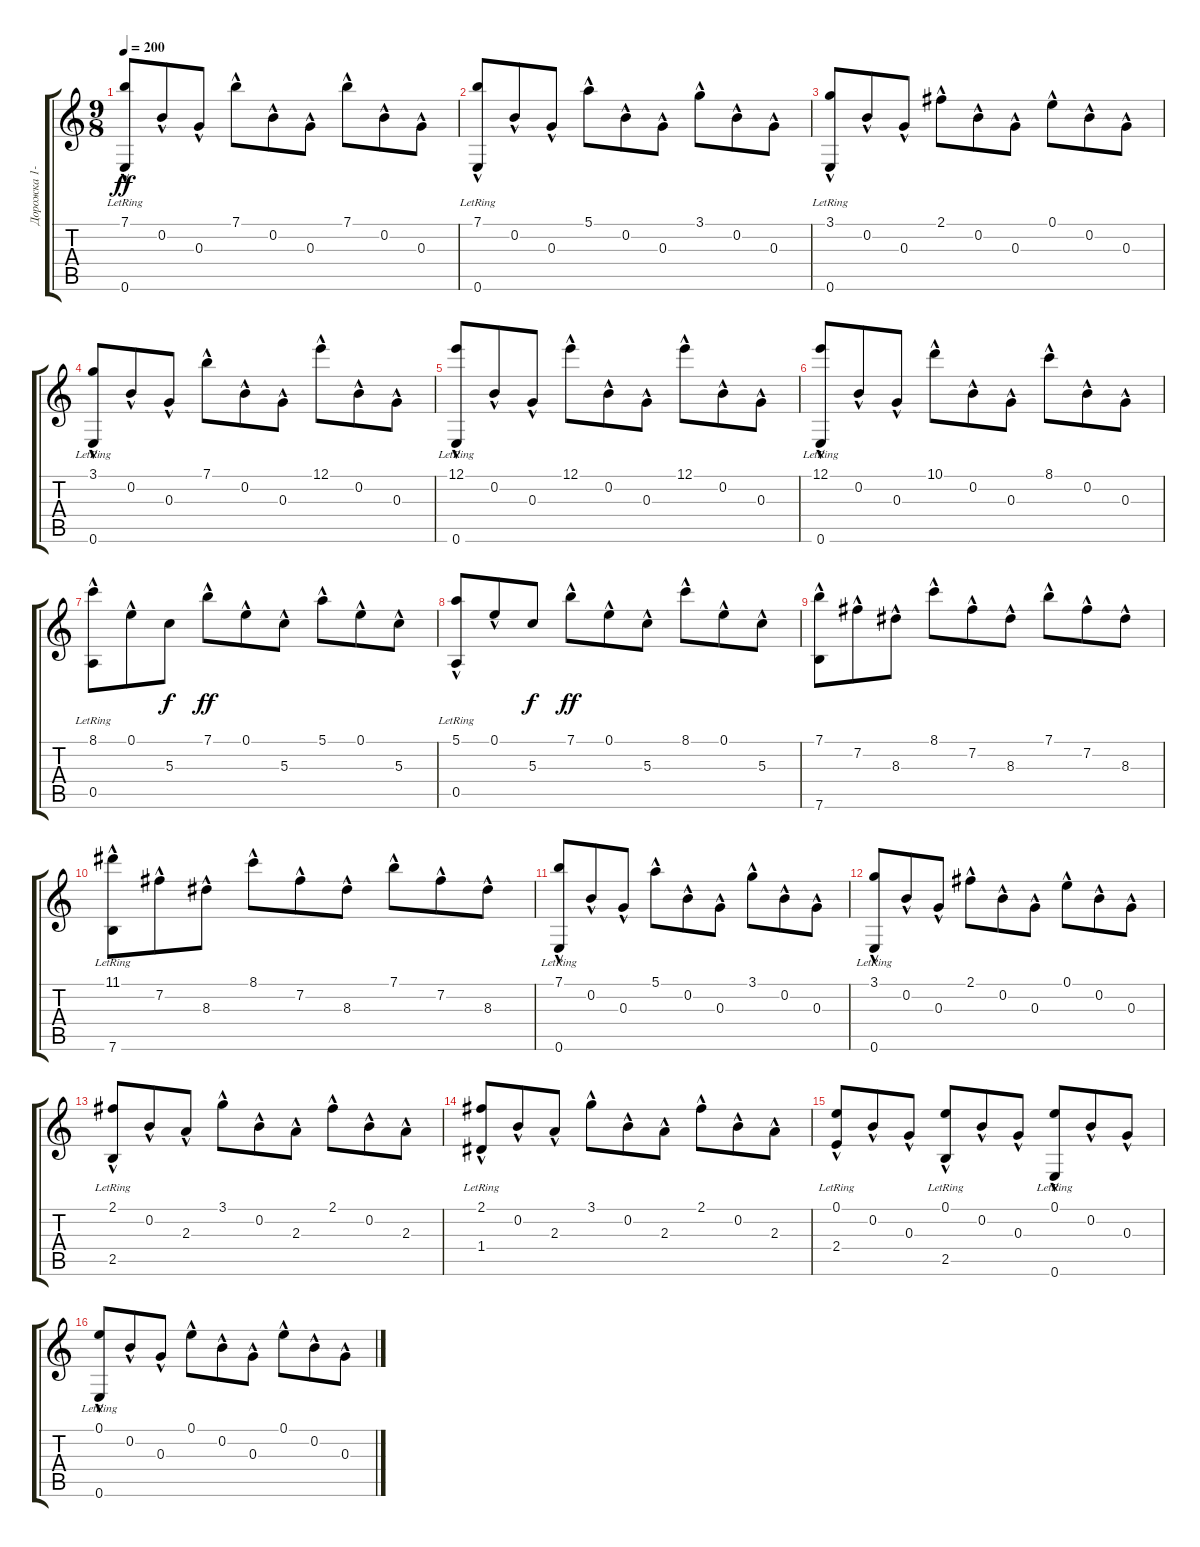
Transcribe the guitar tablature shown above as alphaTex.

\track ("Дорожка 1-2" "Дорожка 1-") {instrument acousticguitarnylon}
\staff {score tabs}
\tuning (E4 B3 G3 D3 A2 E2) {hide}
\ts (9 8)
\tempo 200
\clef g2
\ks c
(7.1{hac} 0.6{lr}).8{dy ff} 0.2{hac}.8 0.3{hac}.8 7.1{hac}.8 0.2{hac}.8 0.3{hac}.8 7.1{hac}.8 0.2{hac}.8 0.3{hac}.8 |
(7.1{hac} 0.6{lr}).8 0.2{hac}.8 0.3{hac}.8 5.1{hac}.8 0.2{hac}.8 0.3{hac}.8 3.1{hac}.8 0.2{hac}.8 0.3{hac}.8 |
(3.1{hac} 0.6{lr}).8 0.2{hac}.8 0.3{hac}.8 2.1{hac}.8 0.2{hac}.8 0.3{hac}.8 0.1{hac}.8 0.2{hac}.8 0.3{hac}.8 |
(3.1{hac} 0.6{lr}).8 0.2{hac}.8 0.3{hac}.8 7.1{hac}.8 0.2{hac}.8 0.3{hac}.8 12.1{hac}.8 0.2{hac}.8 0.3{hac}.8 |
(12.1{hac} 0.6{lr}).8 0.2{hac}.8 0.3{hac}.8 12.1{hac}.8 0.2{hac}.8 0.3{hac}.8 12.1{hac}.8 0.2{hac}.8 0.3{hac}.8 |
(12.1{hac} 0.6{lr}).8 0.2{hac}.8 0.3{hac}.8 10.1{hac}.8 0.2{hac}.8 0.3{hac}.8 8.1{hac}.8 0.2{hac}.8 0.3{hac}.8 |
(8.1{hac} 0.5{lr}).8 0.1{hac}.8 5.3.8{dy f} 7.1{hac}.8{dy ff} 0.1{hac}.8 5.3{hac}.8 5.1{hac}.8 0.1{hac}.8 5.3{hac}.8 |
(5.1{hac} 0.5{lr}).8 0.1{hac}.8 5.3.8{dy f} 7.1{hac}.8{dy ff} 0.1{hac}.8 5.3{hac}.8 8.1{hac}.8 0.1{hac}.8 5.3{hac}.8 |
(7.1{hac} 7.6).8 7.2{hac}.8 8.3{hac}.8 8.1{hac}.8 7.2{hac}.8 8.3{hac}.8 7.1{hac}.8 7.2{hac}.8 8.3{hac}.8 |
(11.1{hac} 7.6{lr}).8 7.2{hac}.8 8.3{hac}.8 8.1{hac}.8 7.2{hac}.8 8.3{hac}.8 7.1{hac}.8 7.2{hac}.8 8.3{hac}.8 |
(7.1{hac} 0.6{lr}).8 0.2{hac}.8 0.3{hac}.8 5.1{hac}.8 0.2{hac}.8 0.3{hac}.8 3.1{hac}.8 0.2{hac}.8 0.3{hac}.8 |
(3.1{hac} 0.6{lr}).8 0.2{hac}.8 0.3{hac}.8 2.1{hac}.8 0.2{hac}.8 0.3{hac}.8 0.1{hac}.8 0.2{hac}.8 0.3{hac}.8 |
(2.1{hac} 2.5{lr}).8 0.2{hac}.8 2.3{hac}.8 3.1{hac}.8 0.2{hac}.8 2.3{hac}.8 2.1{hac}.8 0.2{hac}.8 2.3{hac}.8 |
(2.1{hac} 1.4{lr}).8 0.2{hac}.8 2.3{hac}.8 3.1{hac}.8 0.2{hac}.8 2.3{hac}.8 2.1{hac}.8 0.2{hac}.8 2.3{hac}.8 |
(0.1{hac} 2.4{lr}).8 0.2{hac}.8 0.3{hac}.8 (0.1{hac} 2.5{lr}).8 0.2{hac}.8 0.3{hac}.8 (0.1{hac} 0.6{hac lr}).8 0.2{hac}.8 0.3{hac}.8 |
(0.1{hac} 0.6{lr}).8 0.2{hac}.8 0.3{hac}.8 0.1{hac}.8 0.2{hac}.8 0.3{hac}.8 0.1{hac}.8 0.2{hac}.8 0.3{hac}.8
